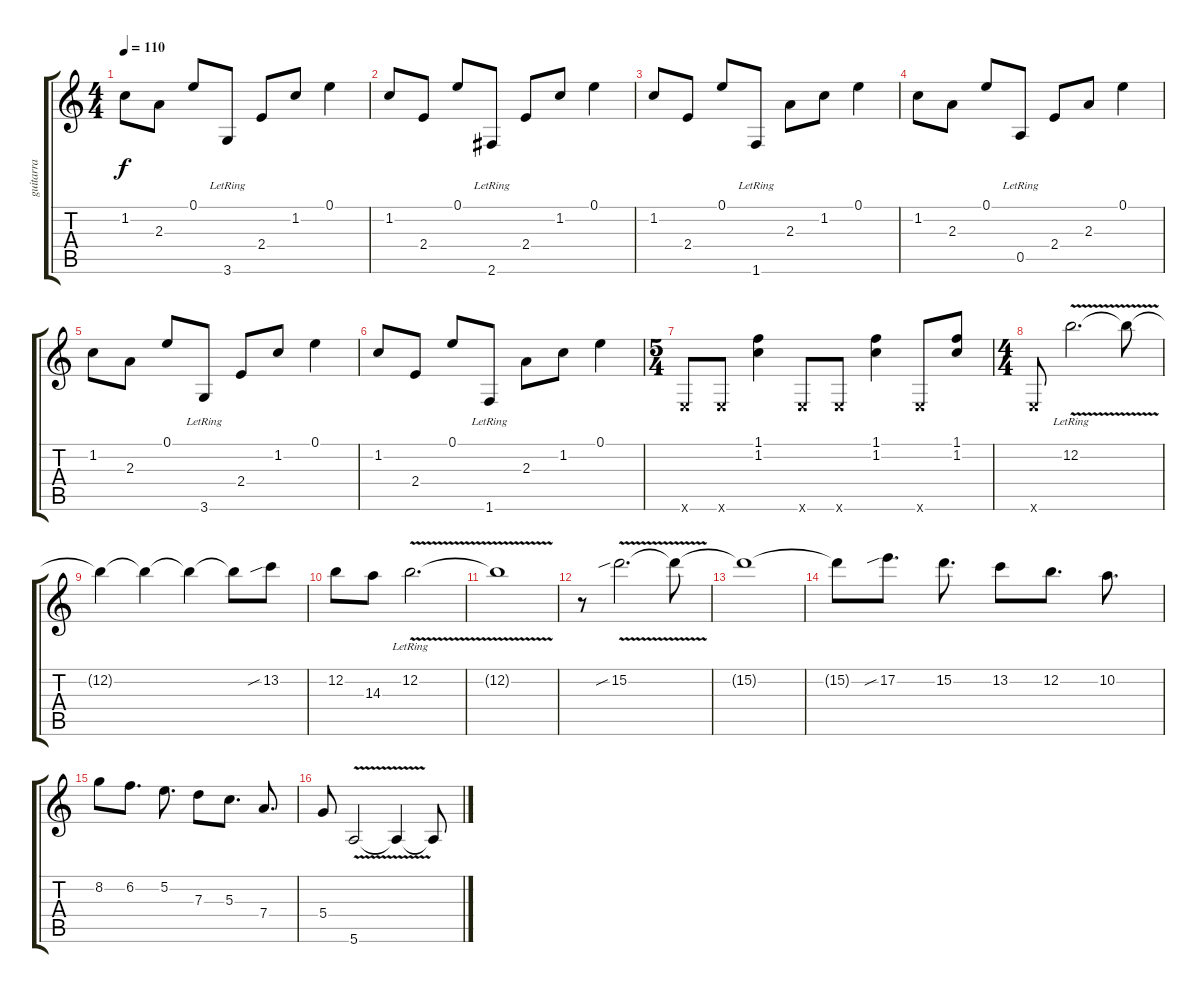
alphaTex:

\track ("guitarra" "guitarra") {instrument electricguitarclean}
\staff {score tabs}
\tuning (E4 B3 G3 D3 A2 E2) {hide}
\ts (4 4)
\tempo 110
\clef g2
\ks c
1.2.8{dy f} 2.3.8 0.1.8 3.6{lr}.8 2.4.8 1.2.8 0.1.4 |
1.2.8 2.4.8 0.1.8 2.6{lr}.8 2.4.8 1.2.8 0.1.4 |
1.2.8 2.4.8 0.1.8 1.6{lr}.8 2.3.8 1.2.8 0.1.4 |
1.2.8 2.3.8 0.1.8 0.5{lr}.8 2.4.8 2.3.8 0.1.4 |
1.2.8 2.3.8 0.1.8 3.6{lr}.8 2.4.8 1.2.8 0.1.4 |
1.2.8 2.4.8 0.1.8 1.6{lr}.8 2.3.8 1.2.8 0.1.4 |
\ts (5 4)
0.6{x}.8 0.6{x}.8 (1.1 1.2).4 0.6{x}.8 0.6{x}.8 (1.1 1.2).4 0.6{x}.8 (1.1 1.2).8 |
\ts (4 4)
0.6{x}.8 12.2{v lr}.2{d volume 6 instrument overdrivenguitar} 12.2{t}.8 |
12.2{t}.4 12.2{t}.4 12.2{t}.4 12.2{t}.8 13.2{sib}.8 |
12.2.8 14.3.8 12.2{v lr}.2{d} |
12.2{t}.1 |
r.8 15.2{v sib}.2{d} 15.2{t}.8 |
15.2{t}.1 |
15.2{t}.8 17.2{sib}.8{d} 15.2.8{d} 13.2.8 12.2.8{d} 10.2.8{d} |
8.2.8 6.2.8{d} 5.2.8{d} 7.3.8 5.3.8{d} 7.4.8{d} |
5.4.8 5.6{v}.2{volume 16 instrument distortionguitar} 5.6{t}.4 5.6{t}.8
